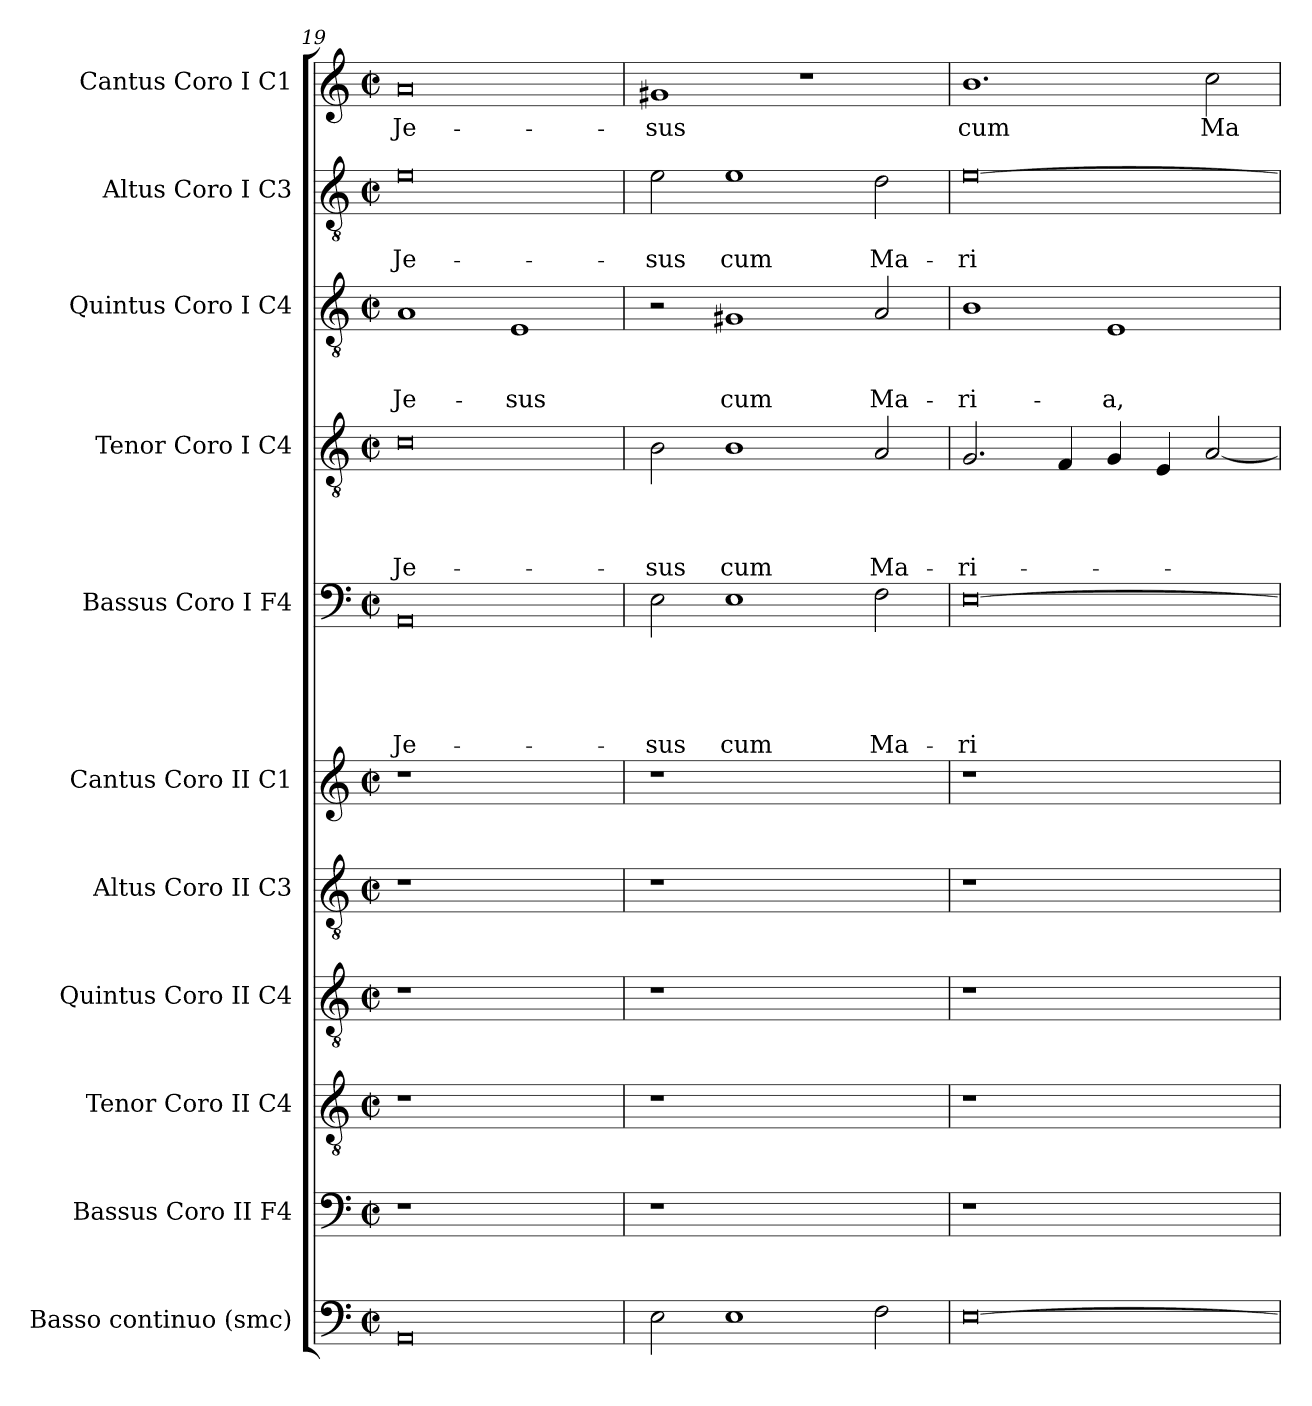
**kern	**kern	**kern	**kern	**kern	**kern	**kern	**text	**text	**text	**text	**text	**kern	**text	**text	**text	**text	**kern	**text	**text	**text	**kern	**text	**text	**kern	**text
*part11	*part10	*part9	*part8	*part7	*part6	*part5	*part5	*part5	*part5	*part5	*part5	*part4	*part4	*part4	*part4	*part4	*part3	*part3	*part3	*part3	*part2	*part2	*part2	*part1	*part1
*staff11	*staff10	*staff9	*staff8	*staff7	*staff6	*staff5	*staff5	*staff5	*staff5	*staff5	*staff5	*staff4	*staff4	*staff4	*staff4	*staff4	*staff3	*staff3	*staff3	*staff3	*staff2	*staff2	*staff2	*staff1	*staff1
*I"Basso continuo (smc)	*I"Bassus  Coro II F4	*I"Tenor Coro II C4	*I"Quintus  Coro II C4	*I"Altus  Coro II C3	*I"Cantus  Coro II C1	*I"Bassus  Coro I F4	*	*	*	*	*	*I"Tenor  Coro I C4	*	*	*	*	*I"Quintus Coro I C4	*	*	*	*I"Altus Coro I C3	*	*	*I"Cantus  Coro I C1	*
*I'bc	*I'B2	*I'T2	*	*I'A2	*I'C2	*I'B1	*	*	*	*	*	*I'T1	*	*	*	*	*	*	*	*	*I'A1	*	*	*I'C1	*
*clefF4	*clefF4	*clefGv2	*clefGv2	*clefGv2	*clefG2	*clefF4	*	*	*	*	*	*clefGv2	*	*	*	*	*clefGv2	*	*	*	*clefGv2	*	*	*clefG2	*
*k[]	*k[]	*k[]	*k[]	*k[]	*k[]	*k[]	*	*	*	*	*	*k[]	*	*	*	*	*k[]	*	*	*	*k[]	*	*	*k[]	*
*C:	*C:	*C:	*C:	*C:	*C:	*C:	*	*	*	*	*	*C:	*	*	*	*	*C:	*	*	*	*C:	*	*	*C:	*
*M2/2	*M2/2	*M2/2	*M2/2	*M2/2	*M2/2	*M2/2	*	*	*	*	*	*M2/2	*	*	*	*	*M2/2	*	*	*	*M2/2	*	*	*M2/2	*
*met(c|)	*met(c|)	*met(c|)	*met(c|)	*met(c|)	*met(c|)	*met(c|)	*	*	*	*	*	*met(c|)	*	*	*	*	*met(c|)	*	*	*	*met(c|)	*	*	*met(c|)	*
=19	=19	=19	=19	=19	=19	=19	=19	=19	=19	=19	=19	=19	=19	=19	=19	=19	=19	=19	=19	=19	=19	=19	=19	=19	=19
!	!	!	!	!	!	!	!	!	!	!	!LO:LY:b	!	!	!	!	!LO:LY:b	!	!	!	!LO:LY:b	!	!	!LO:LY:b	!	!LO:LY:b
0AA	1r	1r	1r	1r	1r	0AA	.	.	.	.	Je-	0c	.	.	.	Je-	1A	.	.	Je-	0e	.	Je-	0a	Je-
!	!	!	!	!	!	!	!	!	!	!	!	!	!	!	!	!	!	!	!	!LO:LY:b	!	!	!	!	!
.	1ryy	1ryy	1ryy	1ryy	1ryy	.	.	.	.	.	.	.	.	.	.	.	1E	.	.	-sus	.	.	.	.	.
!!LO:PB:g=z
=20	=20	=20	=20	=20	=20	=20	=20	=20	=20	=20	=20	=20	=20	=20	=20	=20	=20	=20	=20	=20	=20	=20	=20	=20	=20
!	!	!	!	!	!	!	!	!	!	!	!LO:LY:b	!	!	!	!	!LO:LY:b	!	!	!	!	!	!	!LO:LY:b	!	!LO:LY:b
2E\	1r	1r	1r	1r	1r	2E\	.	.	.	.	-sus	2B\	.	.	.	-sus	2r	.	.	.	2e\	.	-sus	1g#X	-sus
!	!	!	!	!	!	!	!	!	!	!	!LO:LY:b	!	!	!	!	!LO:LY:b	!	!	!	!LO:LY:b	!	!	!LO:LY:b	!	!
1E	.	.	.	.	.	1E	.	.	.	.	cum	1B	.	.	.	cum	1G#X	.	.	cum	1e	.	cum	.	.
.	1ryy	1ryy	1ryy	1ryy	1ryy	.	.	.	.	.	.	.	.	.	.	.	.	.	.	.	.	.	.	1r	.
!	!	!	!	!	!	!	!	!	!	!	!LO:LY:b	!	!	!	!	!LO:LY:b	!	!	!	!LO:LY:b	!	!	!LO:LY:b	!	!
2F\	.	.	.	.	.	2F\	.	.	.	.	Ma-	2A/	.	.	.	Ma-	2A/	.	.	Ma-	2d\	.	Ma-	.	.
=21	=21	=21	=21	=21	=21	=21	=21	=21	=21	=21	=21	=21	=21	=21	=21	=21	=21	=21	=21	=21	=21	=21	=21	=21	=21
!	!	!	!	!	!	!	!	!	!	!	!LO:LY:b	!	!	!	!	!LO:LY:b	!	!	!	!LO:LY:b	!	!	!LO:LY:b	!	!LO:LY:b
[0E	1r	1r	1r	1r	1r	[0E	.	.	.	.	-ri-	2.G/	.	.	.	-ri-	1B	.	.	-ri-	[0e	.	-ri-	1.b	cum
.	.	.	.	.	.	.	.	.	.	.	.	4F/	.	.	.	.	.	.	.	.	.	.	.	.	.
!	!	!	!	!	!	!	!	!	!	!	!	!	!	!	!	!	!	!	!	!LO:LY:b	!	!	!	!	!
.	1ryy	1ryy	1ryy	1ryy	1ryy	.	.	.	.	.	.	4G/	.	.	.	.	1E	.	.	-a,	.	.	.	.	.
.	.	.	.	.	.	.	.	.	.	.	.	4E/	.	.	.	.	.	.	.	.	.	.	.	.	.
!	!	!	!	!	!	!	!	!	!	!	!	!	!	!	!	!	!	!	!	!	!	!	!	!	!LO:LY:b
.	.	.	.	.	.	.	.	.	.	.	.	[2A/	.	.	.	.	.	.	.	.	.	.	.	2cc\	Ma-
=	=	=	=	=	=	=	=	=	=	=	=	=	=	=	=	=	=	=	=	=	=	=	=	=	=
*-	*-	*-	*-	*-	*-	*-	*-	*-	*-	*-	*-	*-	*-	*-	*-	*-	*-	*-	*-	*-	*-	*-	*-	*-	*-
